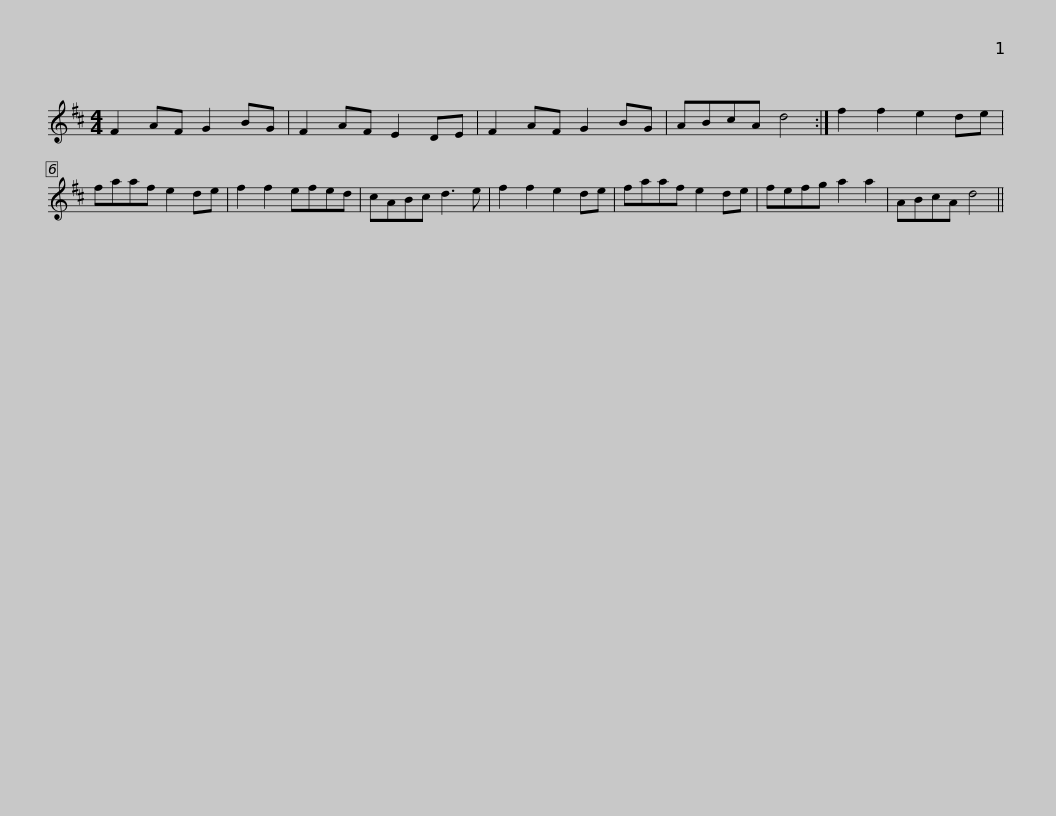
X:1
L:1/8
M:4/4
I:linebreak $
K:D
V:1 treble
V:1
 F2 AF G2 BG | F2 AF E2 DE | F2 AF G2 BG | ABcA d4 :| f2 f2 e2 de | %5
 faaf e2 de | f2 f2 efed |$ cABc d3 e | f2 f2 e2 de | faaf e2 de | %10
 fefg a2 a2 | ABcA d4 || %12
